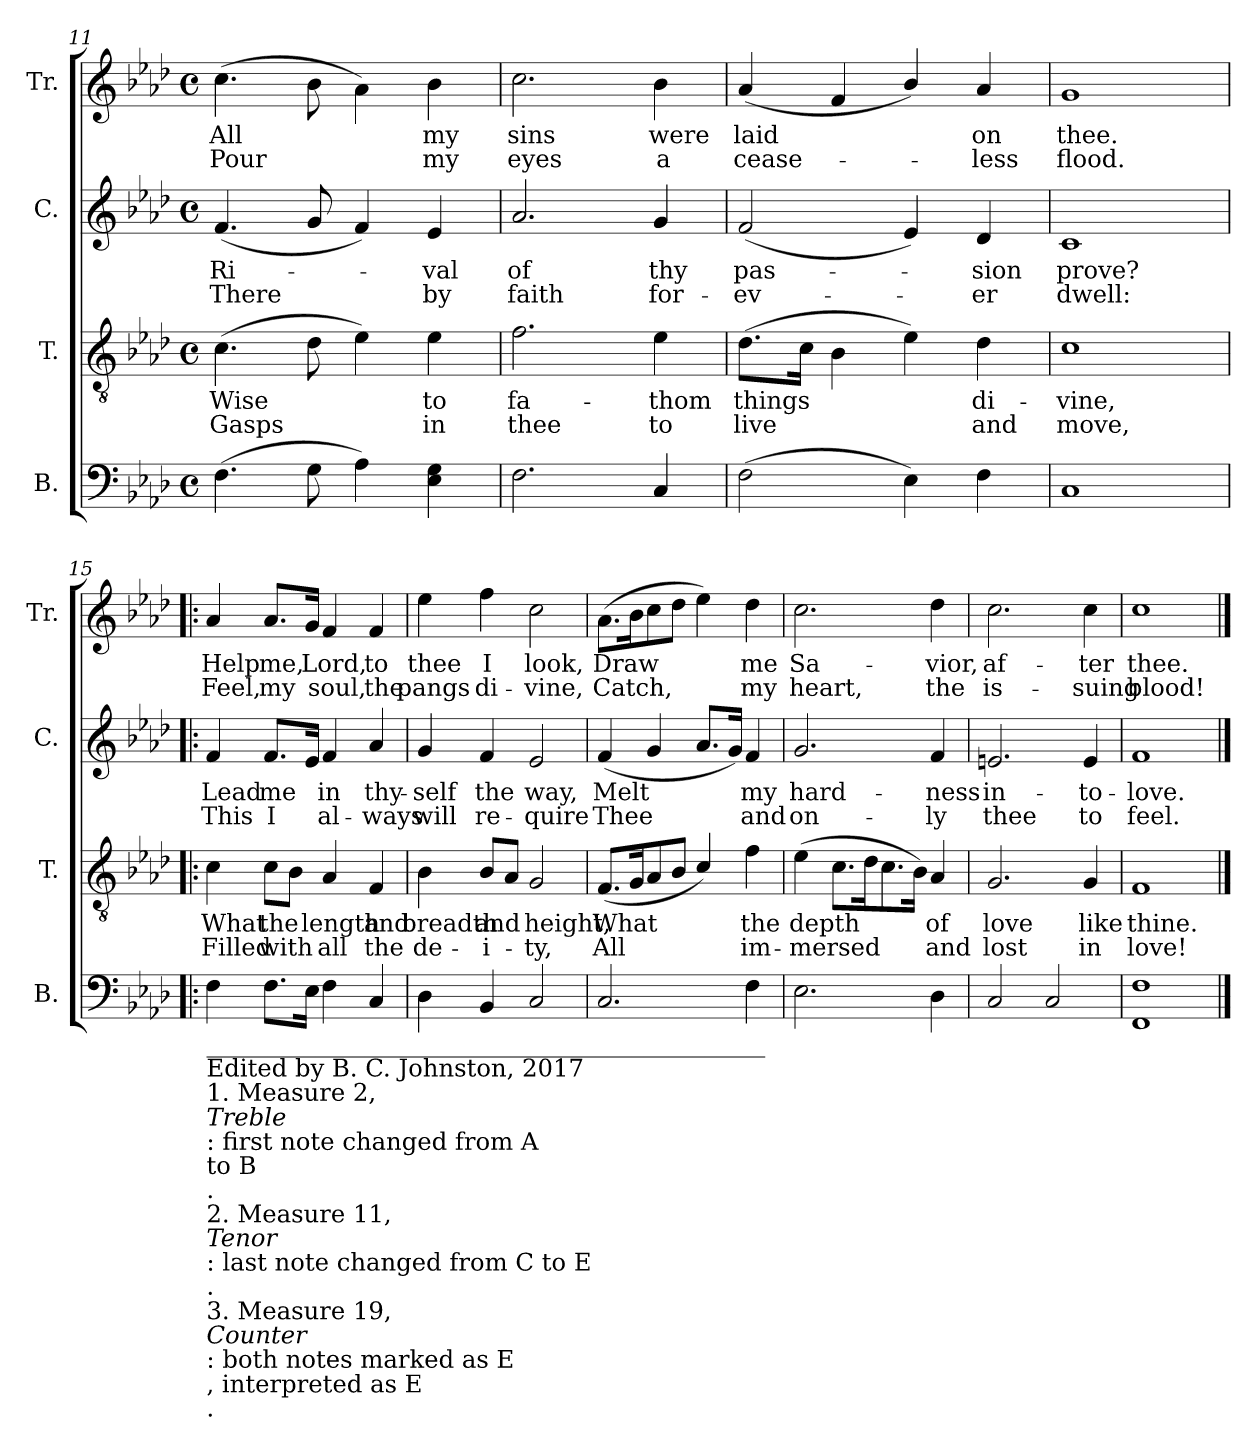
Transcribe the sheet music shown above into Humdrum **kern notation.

**kern	**kern	**text	**text	**kern	**text	**text	**kern	**text	**text
*part4	*part3	*part3	*part3	*part2	*part2	*part2	*part1	*part1	*part1
*staff4	*staff3	*staff3	*staff3	*staff2	*staff2	*staff2	*staff1	*staff1	*staff1
*I"B.	*I"T.	*	*	*I"C.	*	*	*I"Tr.	*	*
*I'B.	*I'T.	*	*	*I'C.	*	*	*I'Tr.	*	*
*clefF4	*clefGv2	*	*	*clefG2	*	*	*clefG2	*	*
*k[b-e-a-d-]	*k[b-e-a-d-]	*	*	*k[b-e-a-d-]	*	*	*k[b-e-a-d-]	*	*
*M4/4	*M4/4	*	*	*M4/4	*	*	*M4/4	*	*
*met(c)	*met(c)	*	*	*met(c)	*	*	*met(c)	*	*
=11	=11	=11	=11	=11	=11	=11	=11	=11	=11
(4.F\	(4.c\	Wise	Gasps	(4.f/	Ri-	There	(4.cc\	All	Pour
8G\	8d-\	.	.	8g/	.	.	8b-\	.	.
4A-\)	4e-\)	.	.	4f/)	.	.	4a-\)	.	.
4E-\ 4G\	4e-\	to	in	4e-/	-val	by	4b-\	my	my
=12	=12	=12	=12	=12	=12	=12	=12	=12	=12
2.F\	2.f\	fa-	thee	2.a-/	of	faith	2.cc\	sins	eyes
4C/	4e-\	-thom	to	4g/	thy	for-	4b-\	were	a
=13	=13	=13	=13	=13	=13	=13	=13	=13	=13
(2F\	(8.d-\L	things	live	(2f/	pas-	-ev-	(4a-/	laid	cease-
.	16c\Jk	.	.	.	.	.	.	.	.
.	4B-\	.	.	.	.	.	4f/	.	.
4E-\)	4e-\)	.	.	4e-/)	.	.	4b-/)	.	.
4F\	4d-\	di-	and	4d-/	-sion	-er	4a-/	on	-less
=14	=14	=14	=14	=14	=14	=14	=14	=14	=14
1C	1c	-vine,	move,	1c	prove?	dwell:	1g	thee.	flood.
!!LO:LB:g=z
=15!|:	=15!|:	=15!|:	=15!|:	=15!|:	=15!|:	=15!|:	=15!|:	=15!|:	=15!|:
!LO:TX:b:t=______________________________________________	!	!	!	!	!	!	!	!	!
!LO:TX:b:t=Edited by B. C. Johnston, 2017	!	!	!	!	!	!	!	!	!
!LO:TX:b:t=1. Measure 2,	!	!	!	!	!	!	!	!	!
!LO:TX:b:i:t=Treble	!	!	!	!	!	!	!	!	!
!LO:TX:b:t=&colon; first note changed from A	!	!	!	!	!	!	!	!	!
!LO:TX:b:t=to B	!	!	!	!	!	!	!	!	!
!LO:TX:b:t=.	!	!	!	!	!	!	!	!	!
!LO:TX:b:t=2. Measure 11,	!	!	!	!	!	!	!	!	!
!LO:TX:b:i:t=Tenor	!	!	!	!	!	!	!	!	!
!LO:TX:b:t=&colon; last note changed from C to E	!	!	!	!	!	!	!	!	!
!LO:TX:b:t=.	!	!	!	!	!	!	!	!	!
!LO:TX:b:t=3. Measure 19,	!	!	!	!	!	!	!	!	!
!LO:TX:b:i:t=Counter	!	!	!	!	!	!	!	!	!
!LO:TX:b:t=&colon; both notes marked as E	!	!	!	!	!	!	!	!	!
!LO:TX:b:t=, interpreted as E	!	!	!	!	!	!	!	!	!
!LO:TX:b:t=.	!	!	!	!	!	!	!	!	!
4F\	4c\	What	Filled	4f/	Lead	This	4a-/	Help	Feel,
8.F\L	8c\L	the	with	8.f/L	me	I	8.a-/L	me,	my
.	8B-\J	.	.	.	.	.	.	.	.
16E-\Jk	.	.	.	16e-/Jk	.	.	16g/Jk	.	.
4F\	4A-/	length	all	4f/	in	al-	4f/	Lord,	soul,
4C/	4F/	and	the	4a-/	thy-	-ways	4f/	to	the
=16	=16	=16	=16	=16	=16	=16	=16	=16	=16
4D-\	4B-\	breadth	de-	4g/	-self	will	4ee-\	thee	pangs
4BB-/	8B-/L	and	-i-	4f/	the	re-	4ff\	I	di-
.	8A-/J	.	.	.	.	.	.	.	.
2C/	2G/	height,	-ty,	2e-/	way,	-quire	2cc\	look,	-vine,
=17	=17	=17	=17	=17	=17	=17	=17	=17	=17
2.C/	(8.F/L	What	All	(4f/	Melt	Thee	(8.a-\L	Draw	Catch,
.	16G/K	.	.	.	.	.	16b-\K	.	.
.	8A-/	.	.	4g/	.	.	8cc\	.	.
.	8B-/J	.	.	.	.	.	8dd-\J	.	.
.	4c/)	.	.	8.a-/L	.	.	4ee-\)	.	.
.	.	.	.	16g/Jk)	.	.	.	.	.
4F\	4f\	the	im-	4f/	my	and	4dd-\	me	my
=18	=18	=18	=18	=18	=18	=18	=18	=18	=18
2.E-\	(4e-\	depth	-mersed	2.g/	hard-	on-	2.cc\	Sa-	heart,
.	8.c\L	.	.	.	.	.	.	.	.
.	16d-\K	.	.	.	.	.	.	.	.
.	8.c\	.	.	.	.	.	.	.	.
.	16B-\Jk)	.	.	.	.	.	.	.	.
4D-\	4A-/	of	and	4f/	-ness	-ly	4dd-\	-vior,	the
=19	=19	=19	=19	=19	=19	=19	=19	=19	=19
2C/	2.G/	love	lost	2.en/	in-	thee	2.cc\	af-	is-
2C/	.	.	.	.	.	.	.	.	.
.	4G/	like	in	4e/	-to-	to	4cc\	-ter	-suing
=20	=20	=20	=20	=20	=20	=20	=20	=20	=20
1FF 1F	1F	thine.	love!	1f	love.	feel.	1cc	thee.	blood!
==	==	==	==	==	==	==	==	==	==
*-	*-	*-	*-	*-	*-	*-	*-	*-	*-
